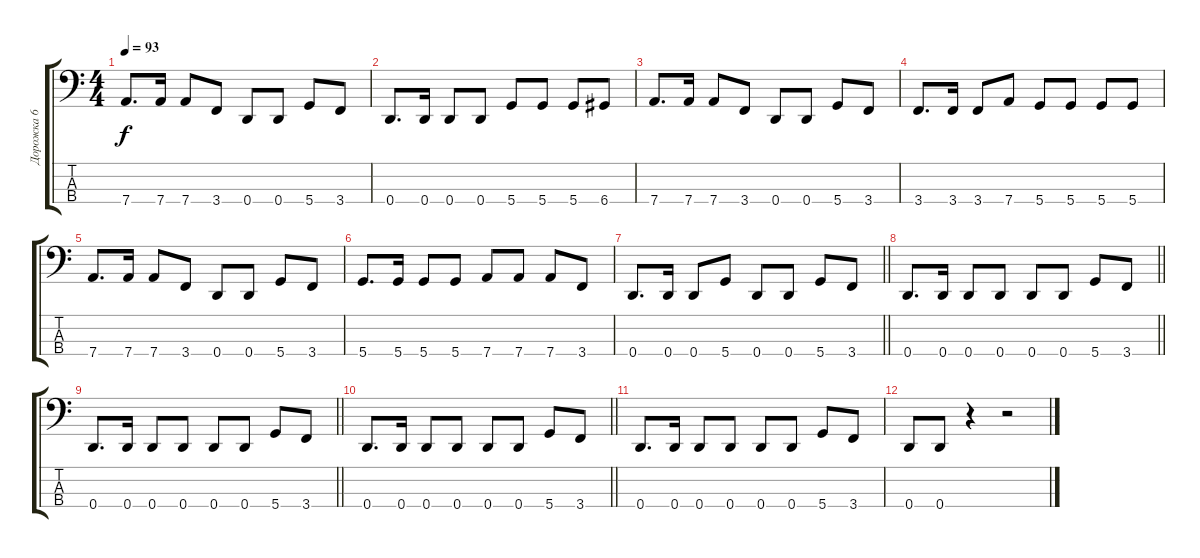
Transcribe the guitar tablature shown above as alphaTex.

\track ("Дорожка 6" "Дорожка 6") {instrument electricbassfinger}
\staff {score tabs}
\tuning (F2 C2 G1 D1) {hide}
\ts (4 4)
\tempo 93
\clef f4
\ks c
7.4.8{d dy f} 7.4.16 7.4.8 3.4.8 0.4.8 0.4.8 5.4.8 3.4.8 |
0.4.8{d} 0.4.16 0.4.8 0.4.8 5.4.8 5.4.8 5.4.8 6.4.8 |
7.4.8{d} 7.4.16 7.4.8 3.4.8 0.4.8 0.4.8 5.4.8 3.4.8 |
3.4.8{d} 3.4.16 3.4.8 7.4.8 5.4.8 5.4.8 5.4.8 5.4.8 |
7.4.8{d} 7.4.16 7.4.8 3.4.8 0.4.8 0.4.8 5.4.8 3.4.8 |
5.4.8{d} 5.4.16 5.4.8 5.4.8 7.4.8 7.4.8 7.4.8 3.4.8 |
\barLineRight lightlight
0.4.8{d} 0.4.16 0.4.8 5.4.8 0.4.8 0.4.8 5.4.8 3.4.8 |
\barLineRight lightlight
0.4.8{d} 0.4.16 0.4.8 0.4.8 0.4.8 0.4.8 5.4.8 3.4.8 |
\barLineRight lightlight
0.4.8{d} 0.4.16 0.4.8 0.4.8 0.4.8 0.4.8 5.4.8 3.4.8 |
\barLineRight lightlight
0.4.8{d} 0.4.16 0.4.8 0.4.8 0.4.8 0.4.8 5.4.8 3.4.8 |
0.4.8{d} 0.4.16 0.4.8 0.4.8 0.4.8 0.4.8 5.4.8 3.4.8 |
0.4.8 0.4.8 r.4 r.2
